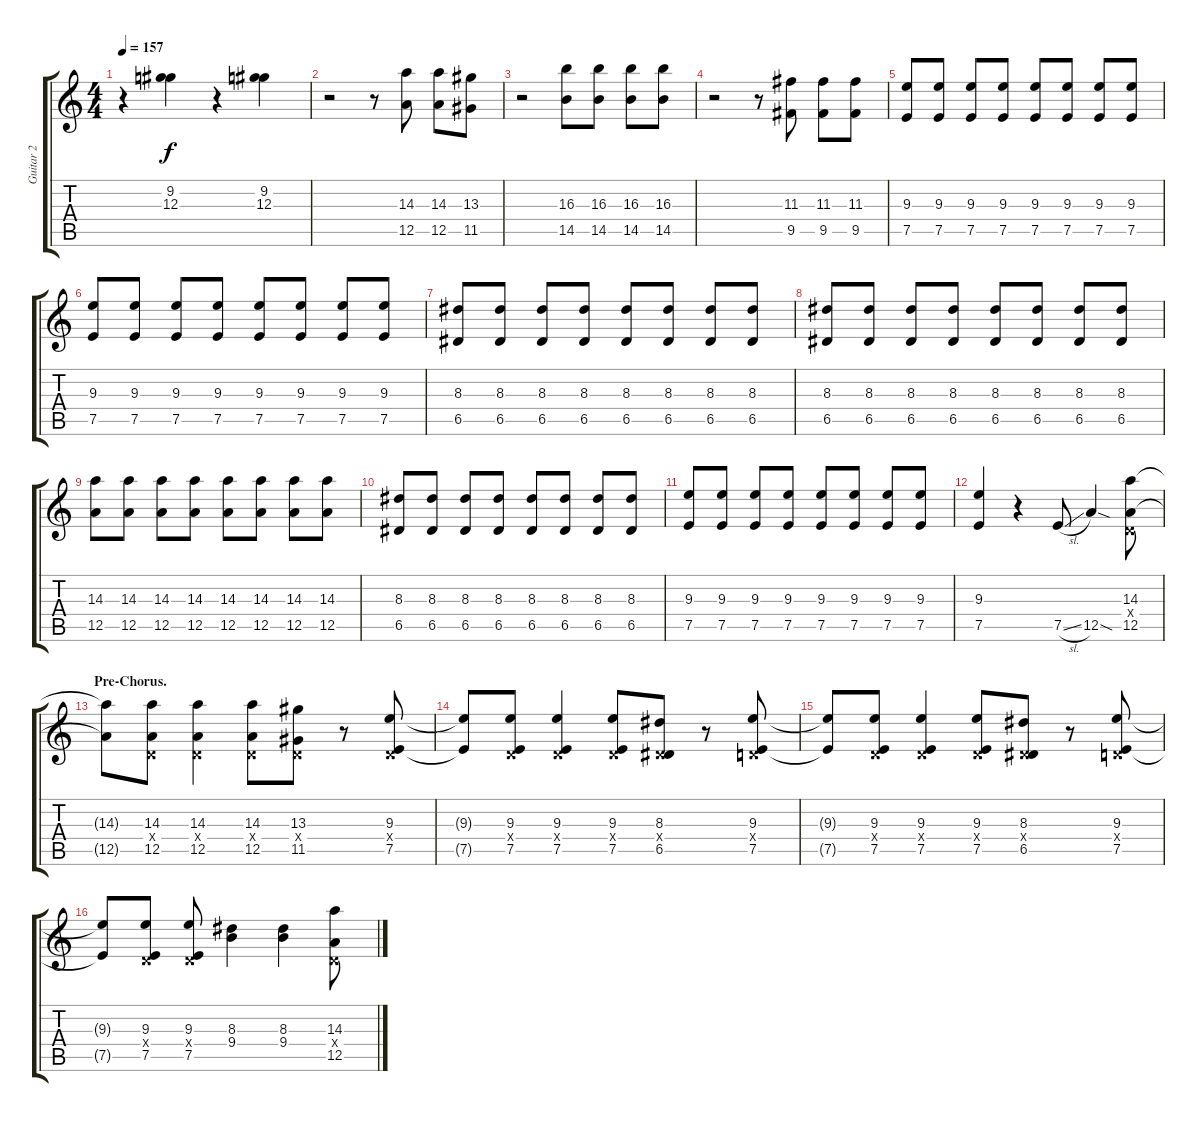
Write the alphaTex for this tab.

\track ("Guitar 2" "Guitar 2") {instrument distortionguitar}
\staff {score tabs}
\tuning (E4 B3 G3 D3 A2 E2) {hide}
\ts (4 4)
\tempo 157
\clef g2
\ks c
r.4{dy f} (9.2 12.3).4 r.4 (9.2 12.3).4 |
r.2 r.8 (14.3 12.5).8 (14.3 12.5).8 (13.3 11.5).8 |
r.2 (16.3 14.5).8 (16.3 14.5).8 (16.3 14.5).8 (16.3 14.5).8 |
r.2 r.8 (11.3 9.5).8 (11.3 9.5).8 (11.3 9.5).8 |
(9.3 7.5).8 (9.3 7.5).8 (9.3 7.5).8 (9.3 7.5).8 (9.3 7.5).8 (9.3 7.5).8 (9.3 7.5).8 (9.3 7.5).8 |
(9.3 7.5).8 (9.3 7.5).8 (9.3 7.5).8 (9.3 7.5).8 (9.3 7.5).8 (9.3 7.5).8 (9.3 7.5).8 (9.3 7.5).8 |
(8.3 6.5).8 (8.3 6.5).8 (8.3 6.5).8 (8.3 6.5).8 (8.3 6.5).8 (8.3 6.5).8 (8.3 6.5).8 (8.3 6.5).8 |
(8.3 6.5).8 (8.3 6.5).8 (8.3 6.5).8 (8.3 6.5).8 (8.3 6.5).8 (8.3 6.5).8 (8.3 6.5).8 (8.3 6.5).8 |
(14.3 12.5).8 (14.3 12.5).8 (14.3 12.5).8 (14.3 12.5).8 (14.3 12.5).8 (14.3 12.5).8 (14.3 12.5).8 (14.3 12.5).8 |
(8.3 6.5).8 (8.3 6.5).8 (8.3 6.5).8 (8.3 6.5).8 (8.3 6.5).8 (8.3 6.5).8 (8.3 6.5).8 (8.3 6.5).8 |
(9.3 7.5).8 (9.3 7.5).8 (9.3 7.5).8 (9.3 7.5).8 (9.3 7.5).8 (9.3 7.5).8 (9.3 7.5).8 (9.3 7.5).8 |
(9.3 7.5).4 r.4 7.5{sl}.8 12.5{sod}.4 (14.3 0.4{x} 12.5).8 |
\section ("" "Pre-Chorus.")
(14.3{t} 12.5{t}).8 (14.3 0.4{x} 12.5).8 (14.3 0.4{x} 12.5).4 (14.3 0.4{x} 12.5).8 (13.3 0.4{x} 11.5).8 r.8 (9.3 0.4{x} 7.5).8 |
(9.3{t} 7.5{t}).8 (9.3 0.4{x} 7.5).8 (9.3 0.4{x} 7.5).4 (9.3 0.4{x} 7.5).8 (8.3 0.4{x} 6.5).8 r.8 (9.3 0.4{x} 7.5).8 |
(9.3{t} 7.5{t}).8 (9.3 0.4{x} 7.5).8 (9.3 0.4{x} 7.5).4 (9.3 0.4{x} 7.5).8 (8.3 0.4{x} 6.5).8 r.8 (9.3 0.4{x} 7.5).8 |
(9.3{t} 7.5{t}).8 (9.3 0.4{x} 7.5).8 (9.3 0.4{x} 7.5).8 (8.3 9.4).4 (8.3 9.4).4 (14.3 0.4{x} 12.5).8
